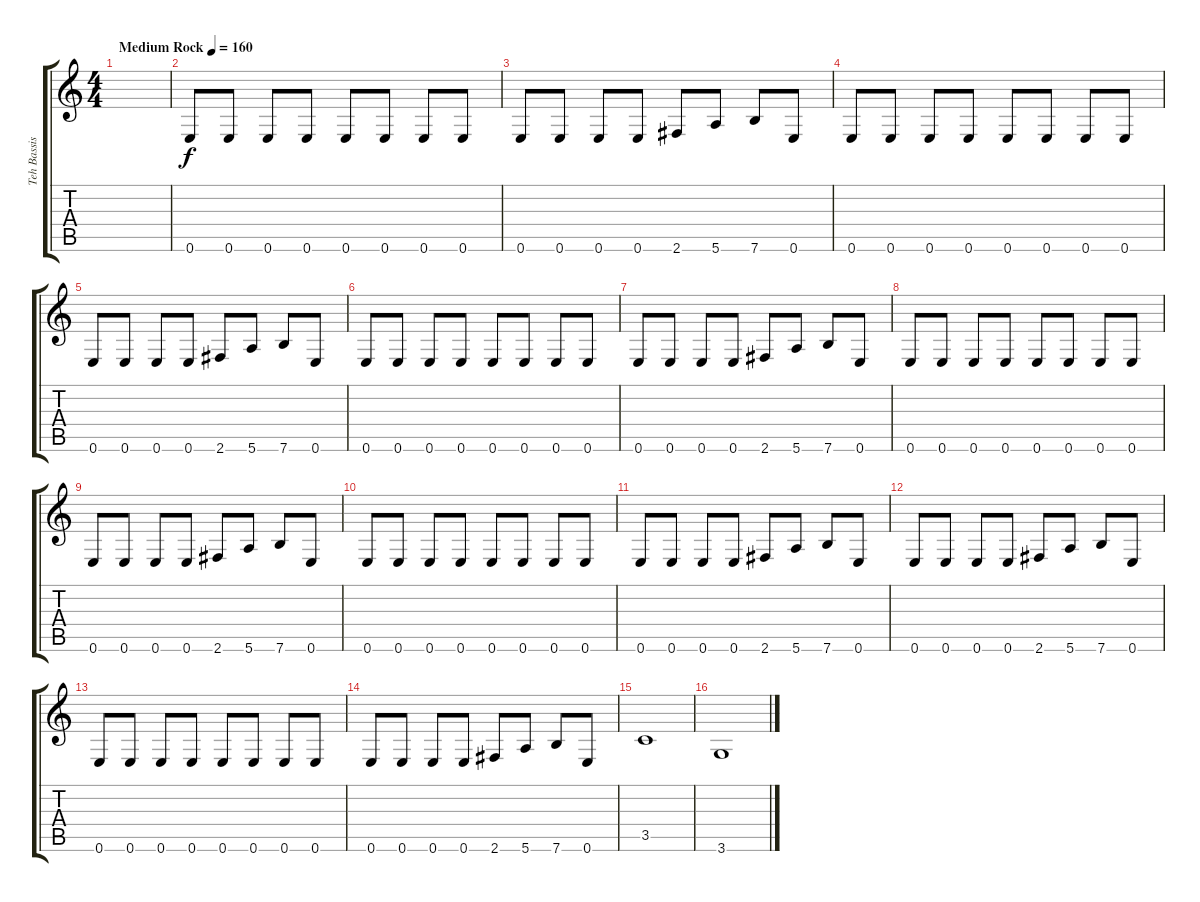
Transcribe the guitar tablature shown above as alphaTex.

\track ("Teh Bassist" "Teh Bassis") {instrument electricbasspick}
\staff {score tabs}
\tuning (E4 B3 G3 D3 A2 E2) {hide}
\ts (4 4)
\tempo (160 "Medium Rock")
\clef g2
\ks c
|
0.6.8 0.6.8 0.6.8 0.6.8 0.6.8 0.6.8 0.6.8 0.6.8 |
0.6.8 0.6.8 0.6.8 0.6.8 2.6.8 5.6.8 7.6.8 0.6.8 |
0.6.8 0.6.8 0.6.8 0.6.8 0.6.8 0.6.8 0.6.8 0.6.8 |
0.6.8 0.6.8 0.6.8 0.6.8 2.6.8 5.6.8 7.6.8 0.6.8 |
0.6.8 0.6.8 0.6.8 0.6.8 0.6.8 0.6.8 0.6.8 0.6.8 |
0.6.8 0.6.8 0.6.8 0.6.8 2.6.8 5.6.8 7.6.8 0.6.8 |
0.6.8 0.6.8 0.6.8 0.6.8 0.6.8 0.6.8 0.6.8 0.6.8 |
0.6.8 0.6.8 0.6.8 0.6.8 2.6.8 5.6.8 7.6.8 0.6.8 |
0.6.8 0.6.8 0.6.8 0.6.8 0.6.8 0.6.8 0.6.8 0.6.8 |
0.6.8 0.6.8 0.6.8 0.6.8 2.6.8 5.6.8 7.6.8 0.6.8 |
0.6.8 0.6.8 0.6.8 0.6.8 2.6.8 5.6.8 7.6.8 0.6.8 |
0.6.8 0.6.8 0.6.8 0.6.8 0.6.8 0.6.8 0.6.8 0.6.8 |
0.6.8 0.6.8 0.6.8 0.6.8 2.6.8 5.6.8 7.6.8 0.6.8 |
3.5.1 |
3.6.1
